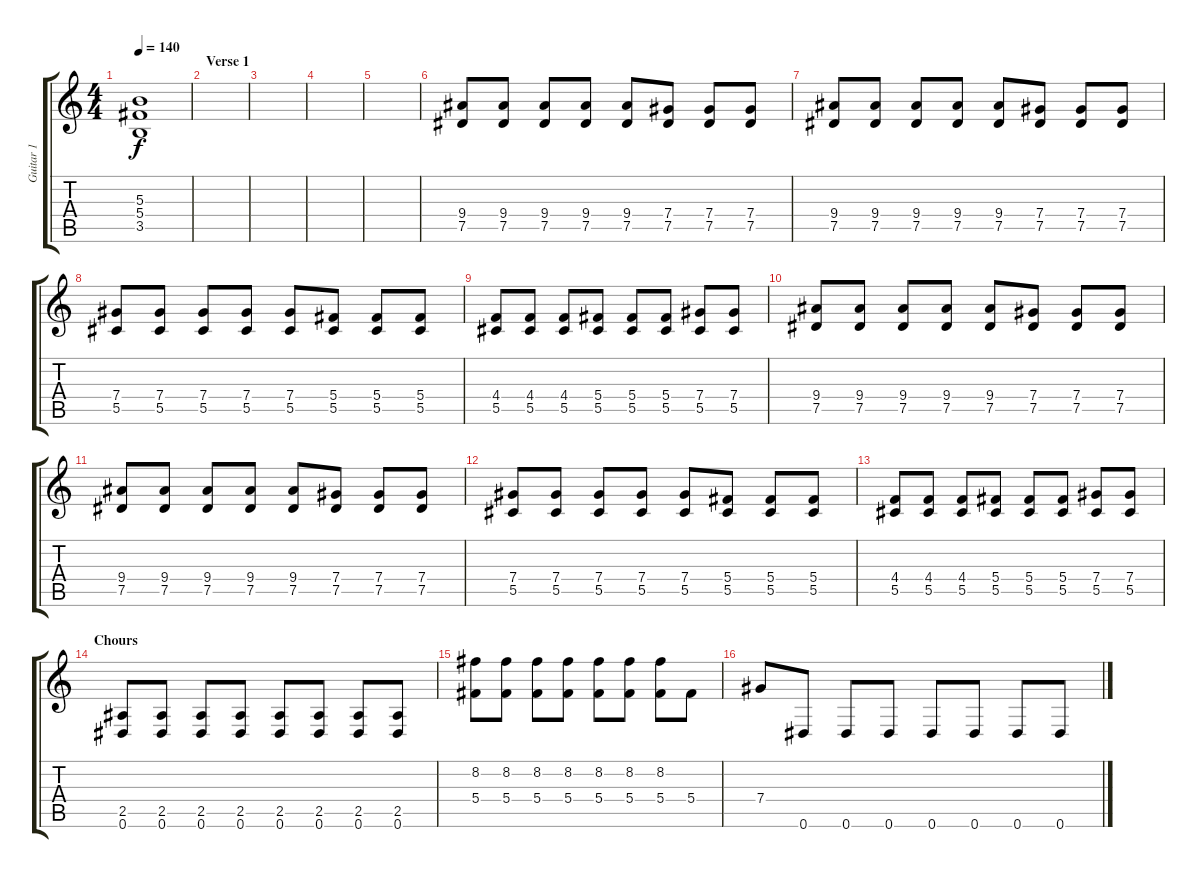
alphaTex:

\track ("Guitar 1" "Guitar 1") {instrument distortionguitar}
\staff {score tabs}
\tuning (Eb4 Bb3 Gb3 Db3 Ab2 Eb2) {hide}
\ts (4 4)
\tempo 140
\clef g2
\ks c
(5.3 5.4 3.5).1{dy f} |
\section ("" "Verse 1")
|
|
|
|
(9.4 7.5).8 (9.4 7.5).8 (9.4 7.5).8 (9.4 7.5).8 (9.4 7.5).8 (7.4 7.5).8 (7.4 7.5).8 (7.4 7.5).8 |
(9.4 7.5).8 (9.4 7.5).8 (9.4 7.5).8 (9.4 7.5).8 (9.4 7.5).8 (7.4 7.5).8 (7.4 7.5).8 (7.4 7.5).8 |
(7.4 5.5).8 (7.4 5.5).8 (7.4 5.5).8 (7.4 5.5).8 (7.4 5.5).8 (5.4 5.5).8 (5.4 5.5).8 (5.4 5.5).8 |
(4.4 5.5).8 (4.4 5.5).8 (4.4 5.5).8 (5.4 5.5).8 (5.4 5.5).8 (5.4 5.5).8 (7.4 5.5).8 (7.4 5.5).8 |
(9.4 7.5).8 (9.4 7.5).8 (9.4 7.5).8 (9.4 7.5).8 (9.4 7.5).8 (7.4 7.5).8 (7.4 7.5).8 (7.4 7.5).8 |
(9.4 7.5).8 (9.4 7.5).8 (9.4 7.5).8 (9.4 7.5).8 (9.4 7.5).8 (7.4 7.5).8 (7.4 7.5).8 (7.4 7.5).8 |
(7.4 5.5).8 (7.4 5.5).8 (7.4 5.5).8 (7.4 5.5).8 (7.4 5.5).8 (5.4 5.5).8 (5.4 5.5).8 (5.4 5.5).8 |
(4.4 5.5).8 (4.4 5.5).8 (4.4 5.5).8 (5.4 5.5).8 (5.4 5.5).8 (5.4 5.5).8 (7.4 5.5).8 (7.4 5.5).8 |
\section ("" "Chours")
(2.5 0.6).8 (2.5 0.6).8 (2.5 0.6).8 (2.5 0.6).8 (2.5 0.6).8 (2.5 0.6).8 (2.5 0.6).8 (2.5 0.6).8 |
(8.2 5.4).8 (8.2 5.4).8 (8.2 5.4).8 (8.2 5.4).8 (8.2 5.4).8 (8.2 5.4).8 (8.2 5.4).8 5.4.8 |
7.4.8 0.6.8 0.6.8 0.6.8 0.6.8 0.6.8 0.6.8 0.6.8
